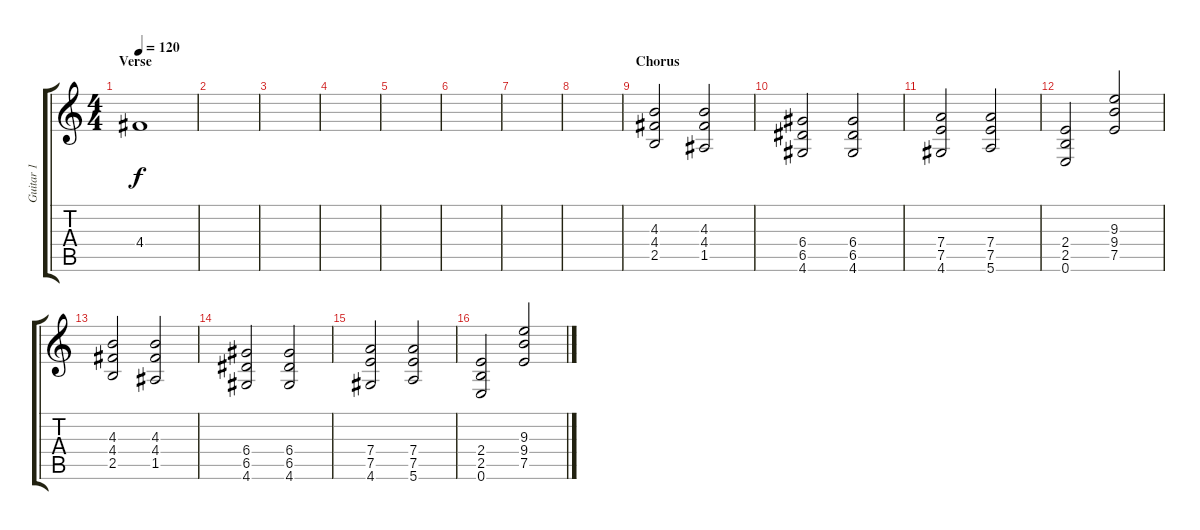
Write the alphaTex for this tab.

\track ("Guitar 1" "Guitar 1") {instrument distortionguitar}
\staff {score tabs}
\tuning (E4 B3 G3 D3 A2 E2) {hide}
\ts (4 4)
\section ("" "Verse")
\tempo 120
\clef g2
\ks c
4.4{t}.1{dy f} |
|
|
|
|
|
|
|
\section ("" "Chorus")
(4.3 4.4 2.5).2 (4.3 4.4 1.5).2 |
(6.4 6.5 4.6).2 (6.4 6.5 4.6).2 |
(7.4 7.5 4.6).2 (7.4 7.5 5.6).2 |
(2.4 2.5 0.6).2 (9.3 9.4 7.5).2 |
(4.3 4.4 2.5).2 (4.3 4.4 1.5).2 |
(6.4 6.5 4.6).2 (6.4 6.5 4.6).2 |
(7.4 7.5 4.6).2 (7.4 7.5 5.6).2 |
(2.4 2.5 0.6).2 (9.3 9.4 7.5).2
